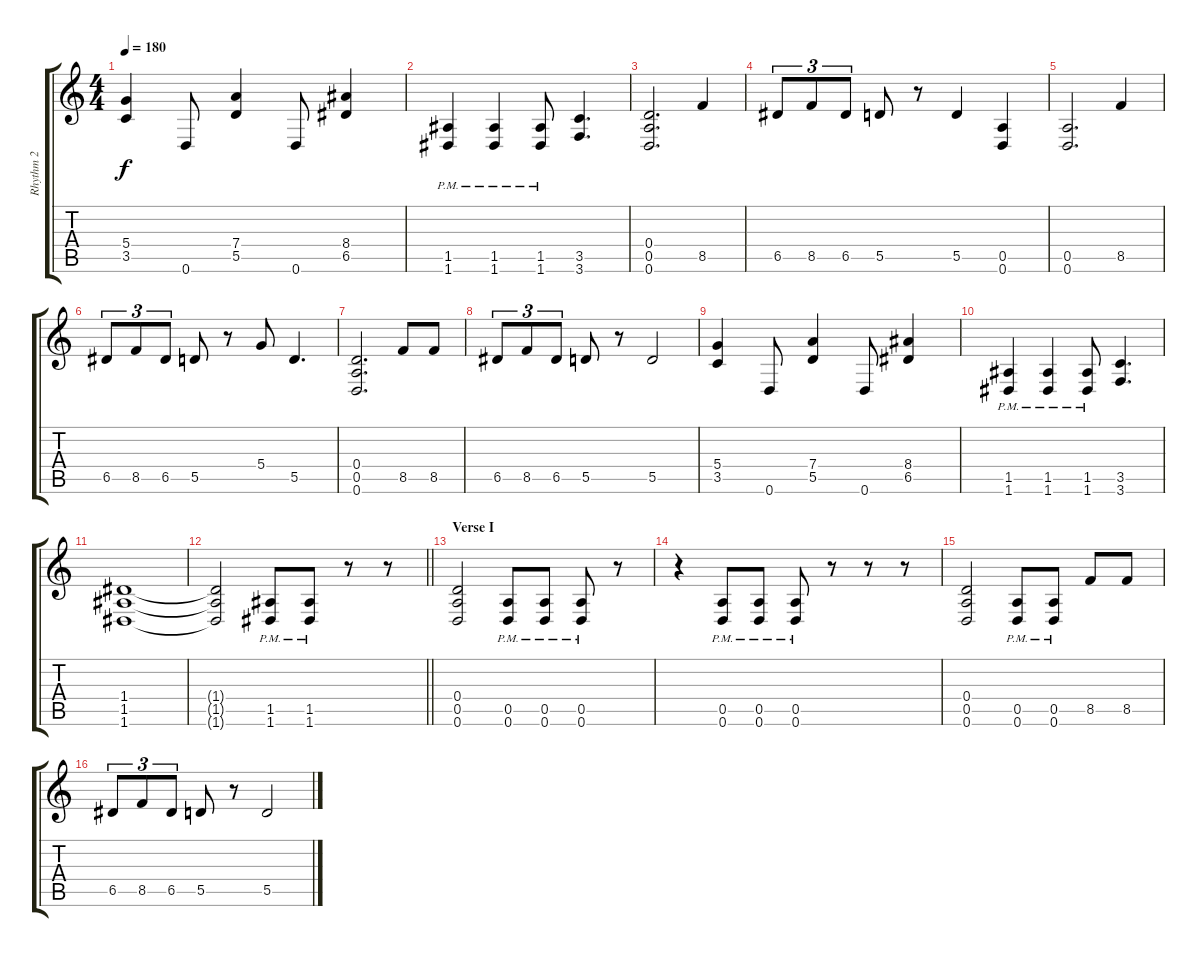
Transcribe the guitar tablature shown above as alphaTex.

\track ("Rhythm 2" "Rhythm 2") {instrument distortionguitar}
\staff {score tabs}
\tuning (E4 B3 G3 D3 A2 D2) {hide}
\ts (4 4)
\tempo 180
\clef g2
\ks c
(5.4 3.5).4{dy f} 0.6.8 (7.4 5.5).4 0.6.8 (8.4 6.5).4 |
(1.5{pm} 1.6{pm}).4 (1.5{pm} 1.6{pm}).4 (1.5{pm} 1.6{pm}).8 (3.5 3.6).4{d} |
(0.4 0.5 0.6).2{d} 8.5.4 |
6.5.8{tu (3 2)} 8.5.8{tu (3 2)} 6.5.8{tu (3 2)} 5.5.8 r.8 5.5.4 (0.5 0.6).4 |
(0.5 0.6).2{d} 8.5.4 |
6.5.8{tu (3 2)} 8.5.8{tu (3 2)} 6.5.8{tu (3 2)} 5.5.8 r.8 5.4.8 5.5.4{d} |
(0.4 0.5 0.6).2{d} 8.5.8 8.5.8 |
6.5.8{tu (3 2)} 8.5.8{tu (3 2)} 6.5.8{tu (3 2)} 5.5.8 r.8 5.5.2 |
(5.4 3.5).4 0.6.8 (7.4 5.5).4 0.6.8 (8.4 6.5).4 |
(1.5{pm} 1.6{pm}).4 (1.5{pm} 1.6{pm}).4 (1.5{pm} 1.6{pm}).8 (3.5 3.6).4{d} |
(1.4 1.5 1.6).1 |
\barLineRight lightlight
(1.4{t} 1.5{t} 1.6{t}).2 (1.5{pm} 1.6{pm}).8 (1.5{pm} 1.6{pm}).8 r.8 r.8 |
\section ("" "Verse I")
(0.4 0.5 0.6).2 (0.5{pm} 0.6{pm}).8 (0.5{pm} 0.6{pm}).8 (0.5{pm} 0.6{pm}).8 r.8 |
r.4 (0.5{pm} 0.6{pm}).8 (0.5{pm} 0.6{pm}).8 (0.5{pm} 0.6{pm}).8 r.8 r.8 r.8 |
(0.4 0.5 0.6).2 (0.5{pm} 0.6{pm}).8 (0.5{pm} 0.6{pm}).8 8.5.8 8.5.8 |
6.5.8{tu (3 2)} 8.5.8{tu (3 2)} 6.5.8{tu (3 2)} 5.5.8 r.8 5.5.2
